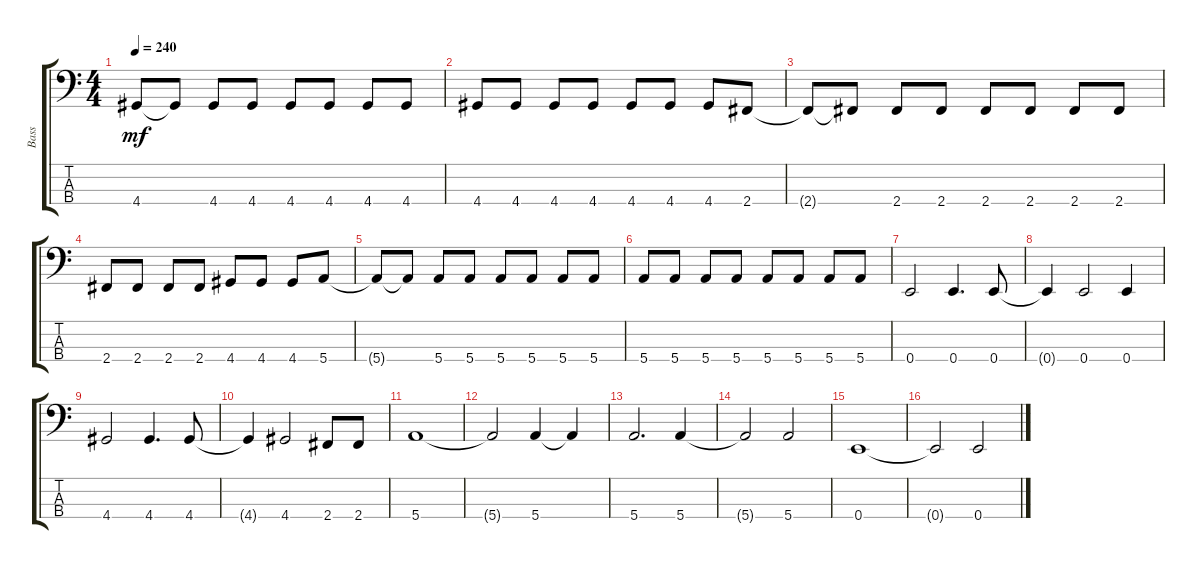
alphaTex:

\track ("Bass" "Bass") {instrument electricbassfinger}
\staff {score tabs}
\tuning (G2 D2 A1 E1) {hide}
\ts (4 4)
\tempo 240
\clef f4
\ks c
4.4{t}.8{dy mf} 4.4{t}.8 4.4.8 4.4.8 4.4.8 4.4.8 4.4.8 4.4.8 |
4.4.8 4.4.8 4.4.8 4.4.8 4.4.8 4.4.8 4.4.8 2.4.8 |
2.4{t}.8 2.4{t}.8 2.4.8 2.4.8 2.4.8 2.4.8 2.4.8 2.4.8 |
2.4.8 2.4.8 2.4.8 2.4.8 4.4.8 4.4.8 4.4.8 5.4.8 |
5.4{t}.8 5.4{t}.8 5.4.8 5.4.8 5.4.8 5.4.8 5.4.8 5.4.8 |
5.4.8 5.4.8 5.4.8 5.4.8 5.4.8 5.4.8 5.4.8 5.4.8 |
0.4.2 0.4.4{d} 0.4.8 |
0.4{t}.4 0.4.2 0.4.4 |
4.4.2 4.4.4{d} 4.4.8 |
4.4{t}.4 4.4.2 2.4.8 2.4.8 |
5.4.1 |
5.4{t}.2 5.4.4 5.4{t}.4 |
5.4.2{d} 5.4.4 |
5.4{t}.2 5.4.2 |
0.4.1 |
0.4{t}.2 0.4.2
